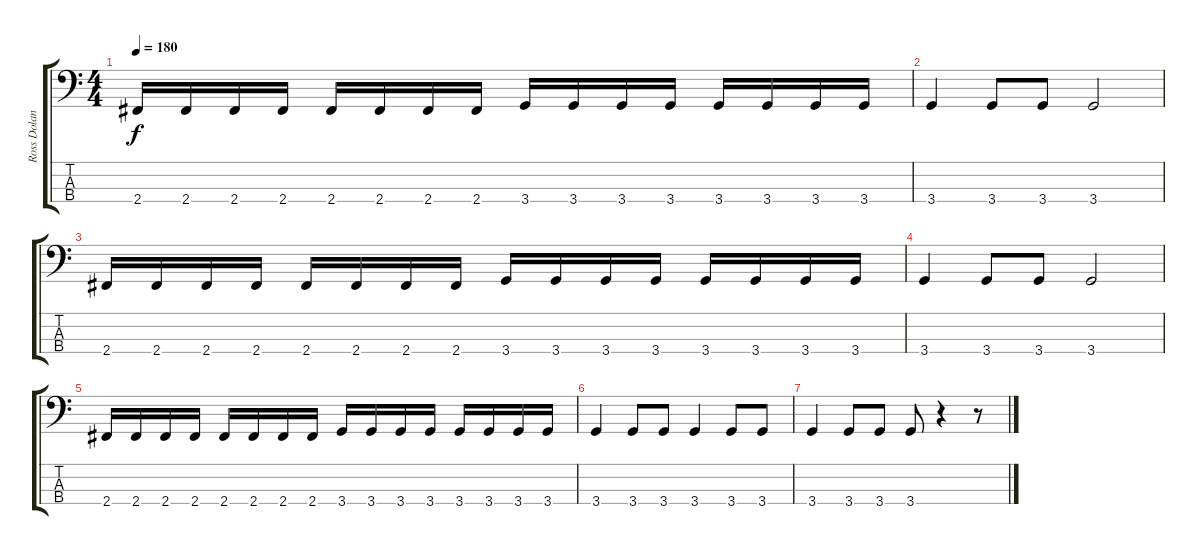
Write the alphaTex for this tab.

\track ("Ross Dolan" "Ross Dolan") {instrument electricbasspick}
\staff {score tabs}
\tuning (G2 D2 A1 E1) {hide}
\ts (4 4)
\tempo 180
\clef f4
\ks c
2.4.16{dy f} 2.4.16 2.4.16 2.4.16 2.4.16 2.4.16 2.4.16 2.4.16 3.4.16 3.4.16 3.4.16 3.4.16 3.4.16 3.4.16 3.4.16 3.4.16 |
3.4.4 3.4.8 3.4.8 3.4.2 |
2.4.16 2.4.16 2.4.16 2.4.16 2.4.16 2.4.16 2.4.16 2.4.16 3.4.16 3.4.16 3.4.16 3.4.16 3.4.16 3.4.16 3.4.16 3.4.16 |
3.4.4 3.4.8 3.4.8 3.4.2 |
2.4.16 2.4.16 2.4.16 2.4.16 2.4.16 2.4.16 2.4.16 2.4.16 3.4.16 3.4.16 3.4.16 3.4.16 3.4.16 3.4.16 3.4.16 3.4.16 |
3.4.4 3.4.8 3.4.8 3.4.4 3.4.8 3.4.8 |
3.4.4 3.4.8 3.4.8 3.4.8 r.4 r.8
